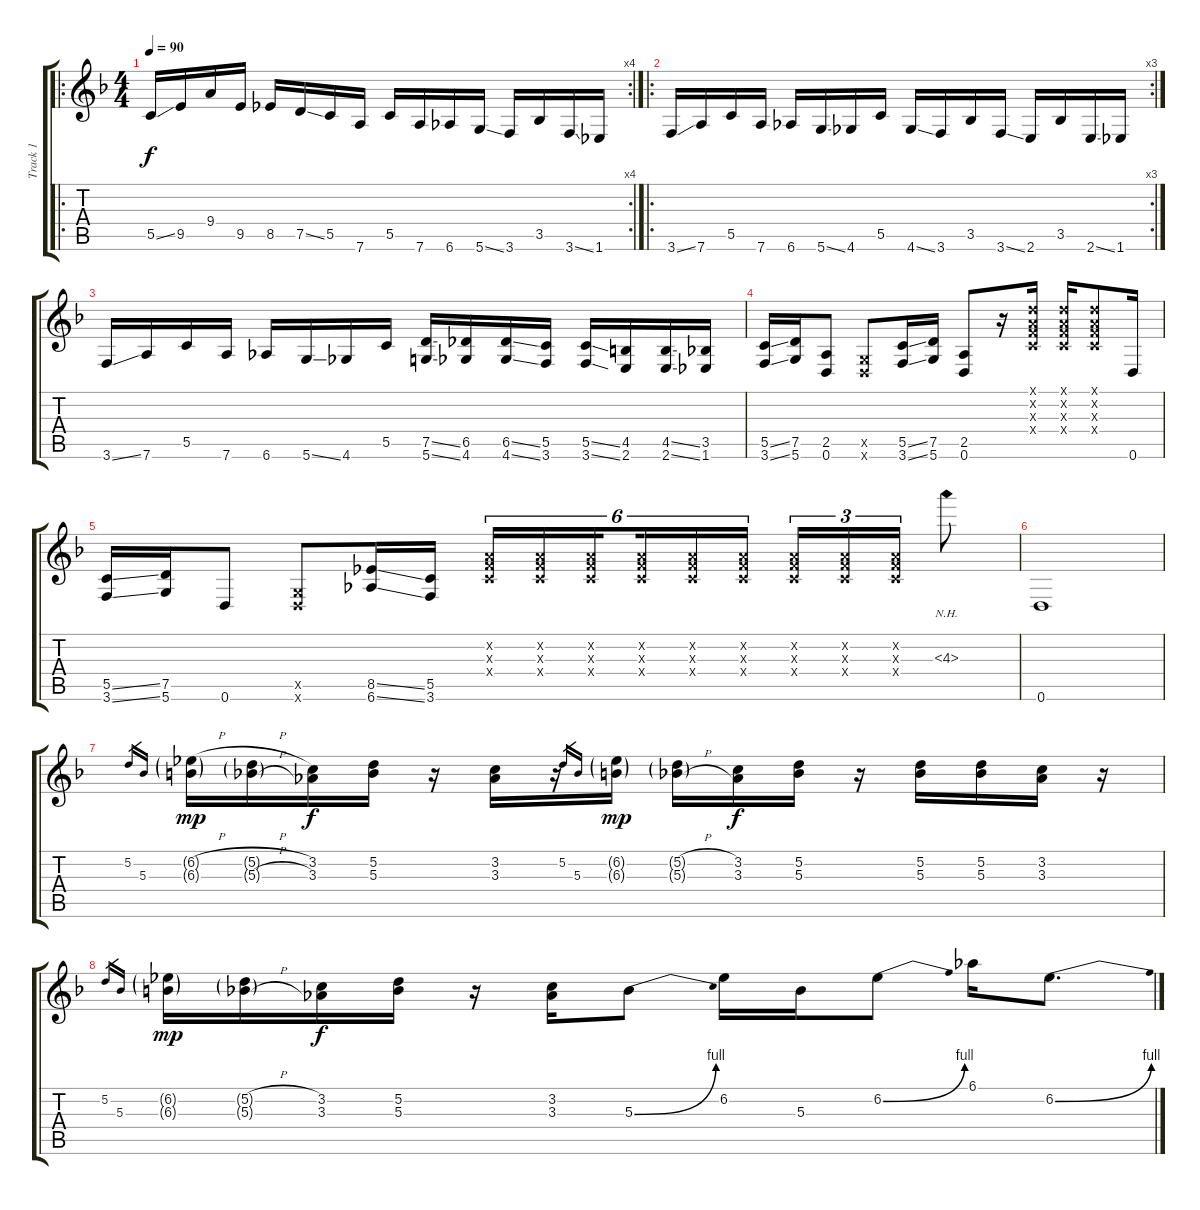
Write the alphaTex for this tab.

\track ("Track 1" "Track 1") {instrument distortionguitar}
\staff {score tabs}
\tuning (D4 A3 F3 C3 G2 D2) {hide}
\ro
\rc 4
\ts (4 4)
\tempo 90
\clef g2
\ks f
5.5{ss}.16{dy f} 9.5.16 9.4.16 9.5.16 8.5.16 7.5{ss}.16 5.5.16 7.6.16 5.5.16 7.6.16 6.6.16 5.6{ss}.16 3.6.16 3.5.16 3.6{ss}.16 1.6.16 |
\ro
\rc 3
3.6{ss}.16 7.6.16 5.5.16 7.6.16 6.6.16 5.6{ss}.16 4.6.16 5.5.16 4.6{ss}.16 3.6.16 3.5.16 3.6{ss}.16 2.6.16 3.5.16 2.6{ss}.16 1.6.16 |
3.6{ss}.16 7.6.16 5.5.16 7.6.16 6.6.16 5.6{ss}.16 4.6.16 5.5.16 (7.5{ss} 5.6{ss}).16 (6.5 4.6).16 (6.5{ss} 4.6{ss}).16 (5.5 3.6).16 (5.5{ss} 3.6{ss}).16 (4.5 2.6).16 (4.5{ss} 2.6{ss}).16 (3.5 1.6).16 |
(5.5{ss} 3.6{ss}).16 (7.5 5.6).16 (2.5 0.6).8 (0.5{x} 0.6{x}).8 (5.5{ss} 3.6{ss}).16 (7.5 5.6).16 (2.5 0.6).8 r.16 (0.1{x} 0.2{x} 0.3{x} 0.4{x}).16 (0.1{x} 0.2{x} 0.3{x} 0.4{x}).16 (0.1{x} 0.2{x} 0.3{x} 0.4{x}).8 0.6.16 |
(5.5{ss} 3.6{ss}).16 (7.5 5.6).16 0.6.8 (0.5{x} 0.6{x}).8 (8.5{ss} 6.6{ss}).16 (5.5 3.6).16 (0.2{x} 0.3{x} 0.4{x}).16{tu (6 4)} (0.2{x} 0.3{x} 0.4{x}).16{tu (6 4)} (0.2{x} 0.3{x} 0.4{x}).16{tu (6 4) beam splitsecondary} (0.2{x} 0.3{x} 0.4{x}).16{tu (6 4)} (0.2{x} 0.3{x} 0.4{x}).16{tu (6 4)} (0.2{x} 0.3{x} 0.4{x}).16{tu (6 4)} (0.2{x} 0.3{x} 0.4{x}).16{tu (3 2)} (0.2{x} 0.3{x} 0.4{x}).16{tu (3 2)} (0.2{x} 0.3{x} 0.4{x}).16{tu (3 2)} 4.3{nh}.8 |
0.6.1 |
5.2.16{gr} 5.3.16{gr} (6.2{h g} 6.3{g}).16{dy mp} (5.2{h g} 5.3{h g}).16 (3.2 3.3).16{dy f} (5.2 5.3).16 r.16 (3.2 3.3).16 r.16 5.2.16{gr} 5.3.16{gr} (6.2{g} 6.3{g}).16{dy mp} (5.2{h g} 5.3{h g}).16 (3.2 3.3).16{dy f} (5.2 5.3).16 r.16 (5.2 5.3).16 (5.2 5.3).16 (3.2 3.3).16 r.16 |
5.2.16{gr} 5.3.16{gr} (6.2{g} 6.3{g}).16{dy mp} (5.2{h g} 5.3{h g}).16 (3.2 3.3).16{dy f} (5.2 5.3).16 r.16 (3.2 3.3).16 5.3{be (bend 0 0 60 4)}.8 6.2.16 5.3.16 6.2{be (bend 0 0 60 4)}.8 6.1.16 6.2{be (bend 0 0 60 4)}.8{d}
